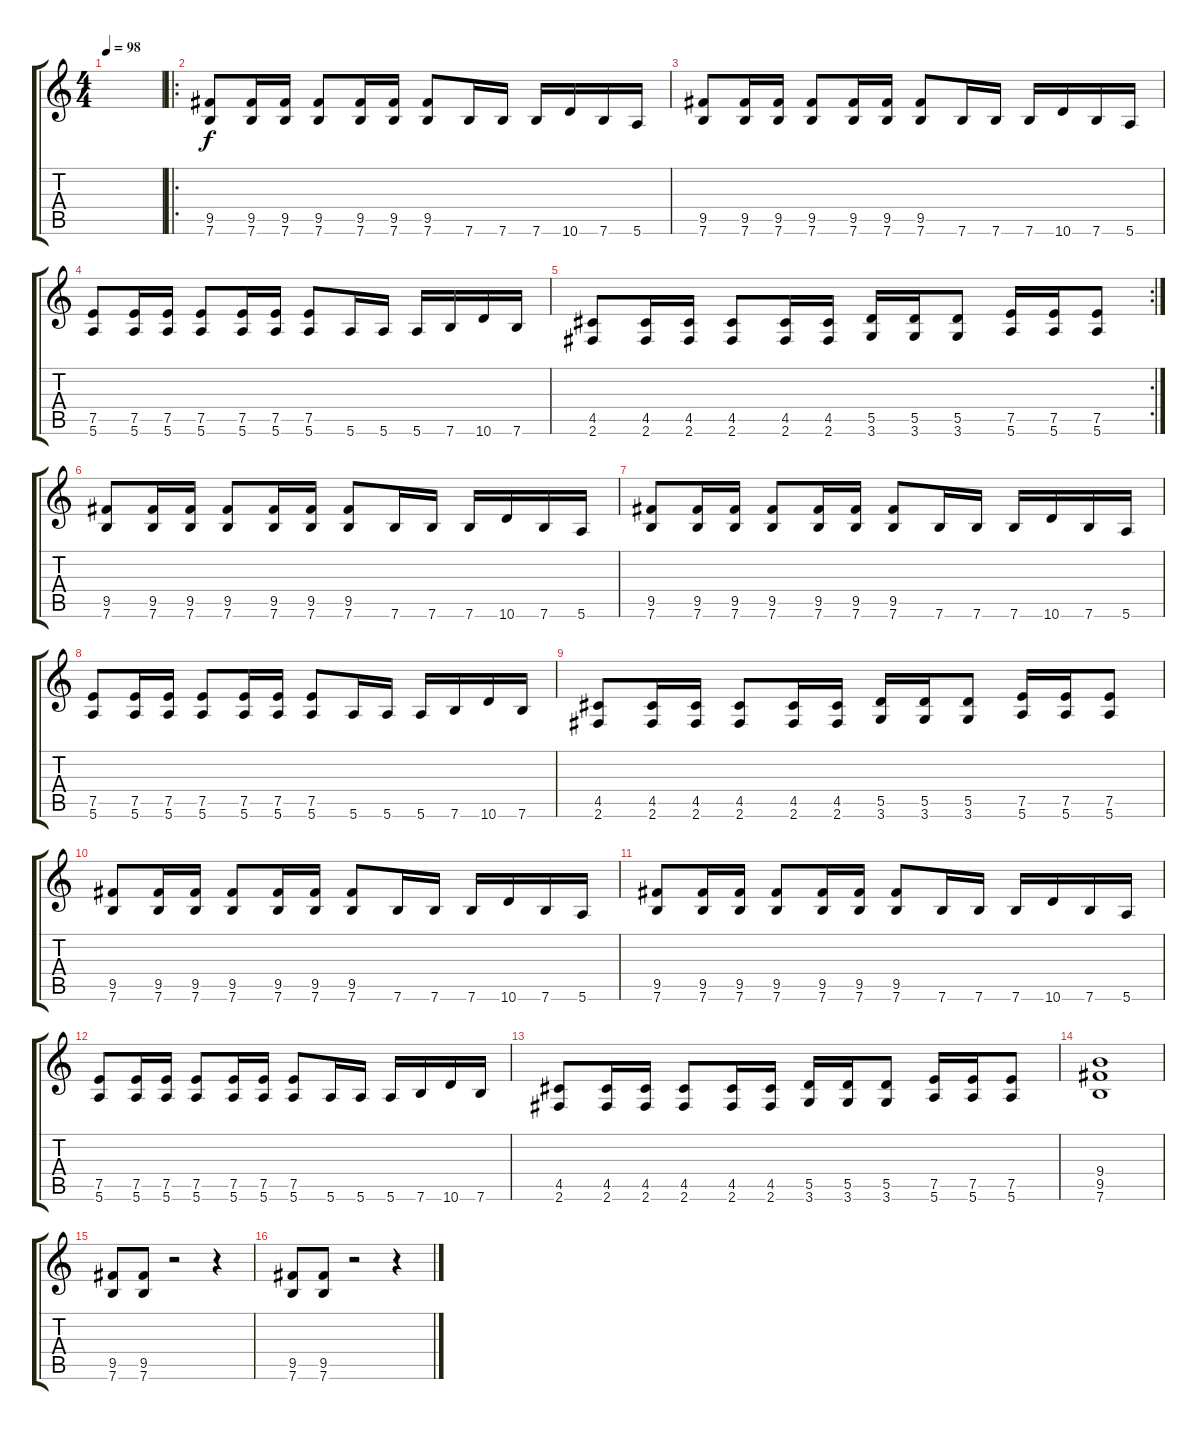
\track "" {instrument distortionguitar}
\staff {score tabs}
\tuning (E4 B3 G3 D3 A2 E2) {hide}
\ts (4 4)
\tempo 98
\clef g2
\ks c
|
\ro
(9.5 7.6).8 (9.5 7.6).16 (9.5 7.6).16 (9.5 7.6).8 (9.5 7.6).16 (9.5 7.6).16 (9.5 7.6).8 7.6.16 7.6.16 7.6.16 10.6.16 7.6.16 5.6.16 |
(9.5 7.6).8 (9.5 7.6).16 (9.5 7.6).16 (9.5 7.6).8 (9.5 7.6).16 (9.5 7.6).16 (9.5 7.6).8 7.6.16 7.6.16 7.6.16 10.6.16 7.6.16 5.6.16 |
(7.5 5.6).8 (7.5 5.6).16 (7.5 5.6).16 (7.5 5.6).8 (7.5 5.6).16 (7.5 5.6).16 (7.5 5.6).8 5.6.16 5.6.16 5.6.16 7.6.16 10.6.16 7.6.16 |
\rc 2
(4.5 2.6).8 (4.5 2.6).16 (4.5 2.6).16 (4.5 2.6).8 (4.5 2.6).16 (4.5 2.6).16 (5.5 3.6).16 (5.5 3.6).16 (5.5 3.6).8 (7.5 5.6).16 (7.5 5.6).16 (7.5 5.6).8 |
(9.5 7.6).8 (9.5 7.6).16 (9.5 7.6).16 (9.5 7.6).8 (9.5 7.6).16 (9.5 7.6).16 (9.5 7.6).8 7.6.16 7.6.16 7.6.16 10.6.16 7.6.16 5.6.16 |
(9.5 7.6).8 (9.5 7.6).16 (9.5 7.6).16 (9.5 7.6).8 (9.5 7.6).16 (9.5 7.6).16 (9.5 7.6).8 7.6.16 7.6.16 7.6.16 10.6.16 7.6.16 5.6.16 |
(7.5 5.6).8 (7.5 5.6).16 (7.5 5.6).16 (7.5 5.6).8 (7.5 5.6).16 (7.5 5.6).16 (7.5 5.6).8 5.6.16 5.6.16 5.6.16 7.6.16 10.6.16 7.6.16 |
(4.5 2.6).8 (4.5 2.6).16 (4.5 2.6).16 (4.5 2.6).8 (4.5 2.6).16 (4.5 2.6).16 (5.5 3.6).16 (5.5 3.6).16 (5.5 3.6).8 (7.5 5.6).16 (7.5 5.6).16 (7.5 5.6).8 |
(9.5 7.6).8 (9.5 7.6).16 (9.5 7.6).16 (9.5 7.6).8 (9.5 7.6).16 (9.5 7.6).16 (9.5 7.6).8 7.6.16 7.6.16 7.6.16 10.6.16 7.6.16 5.6.16 |
(9.5 7.6).8 (9.5 7.6).16 (9.5 7.6).16 (9.5 7.6).8 (9.5 7.6).16 (9.5 7.6).16 (9.5 7.6).8 7.6.16 7.6.16 7.6.16 10.6.16 7.6.16 5.6.16 |
(7.5 5.6).8 (7.5 5.6).16 (7.5 5.6).16 (7.5 5.6).8 (7.5 5.6).16 (7.5 5.6).16 (7.5 5.6).8 5.6.16 5.6.16 5.6.16 7.6.16 10.6.16 7.6.16 |
(4.5 2.6).8 (4.5 2.6).16 (4.5 2.6).16 (4.5 2.6).8 (4.5 2.6).16 (4.5 2.6).16 (5.5 3.6).16 (5.5 3.6).16 (5.5 3.6).8 (7.5 5.6).16 (7.5 5.6).16 (7.5 5.6).8 |
(9.4 9.5 7.6).1 |
(9.5 7.6).8 (9.5 7.6).8 r.2 r.4 |
(9.5 7.6).8 (9.5 7.6).8 r.2 r.4
